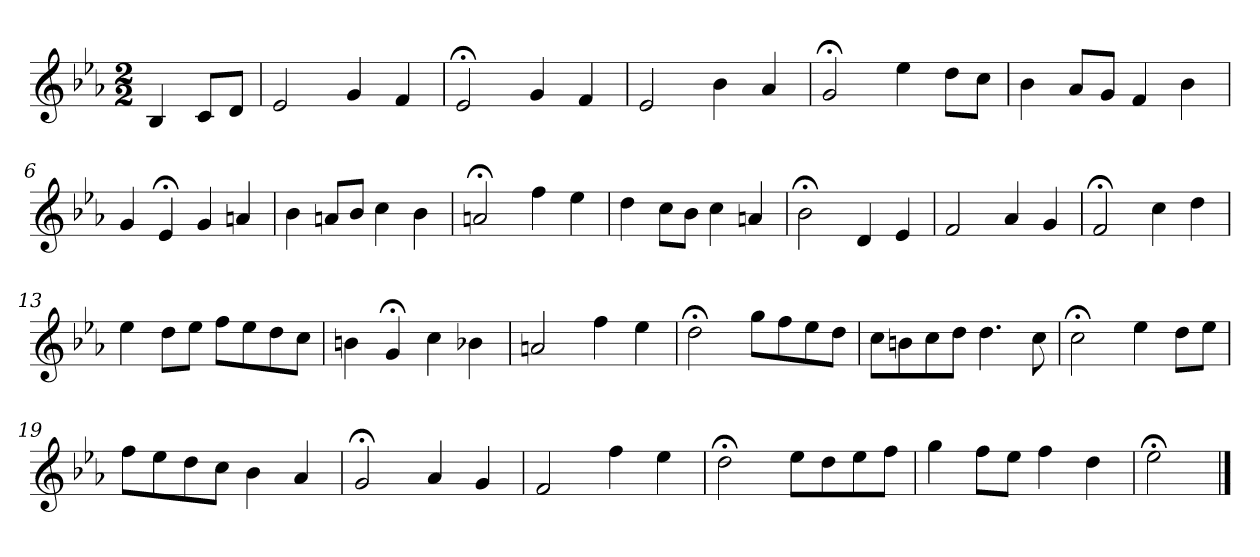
**kern
*part1
*staff1
*k[b-e-a-]
*E-:
*M2/2
*MM120
=
4B-
8cL
8dJ
=1
2e-
4g
4f
=2
2e-;<
4g
4f
=3
2e-
4b-
4a-
=4
2g;<
4ee-
8ddL
8ccJ
=5
4b-
8a-L
8gJ
4f
4b-
=6
4g
4e-;<
4g
4an
=7
4b-
8anL
8b-J
4cc
4b-
=8
2an;<
4ff
4ee-
=9
4dd
8ccL
8b-J
4cc
4an
=10
2b-;<
4d
4e-
=11
2f
4a-
4g
=12
2f;<
4cc
4dd
=13
4ee-
8ddL
8ee-J
8ffL
8ee-
8dd
8ccJ
=14
4bn
4g;<
4cc
4b-X
=15
2an
4ff
4ee-
=16
2dd;<
8ggL
8ff
8ee-
8ddJ
=17
8ccL
8bn
8cc
8ddJ
4.dd
8cc
=18
2cc;<
4ee-
8ddL
8ee-J
=19
8ffL
8ee-
8dd
8ccJ
4b-
4a-
=20
2g;<
4a-
4g
=21
2f
4ff
4ee-
=22
2dd;<
8ee-L
8dd
8ee-
8ffJ
=23
4gg
8ffL
8ee-J
4ff
4dd
=24
2ee-;<
==
*-
